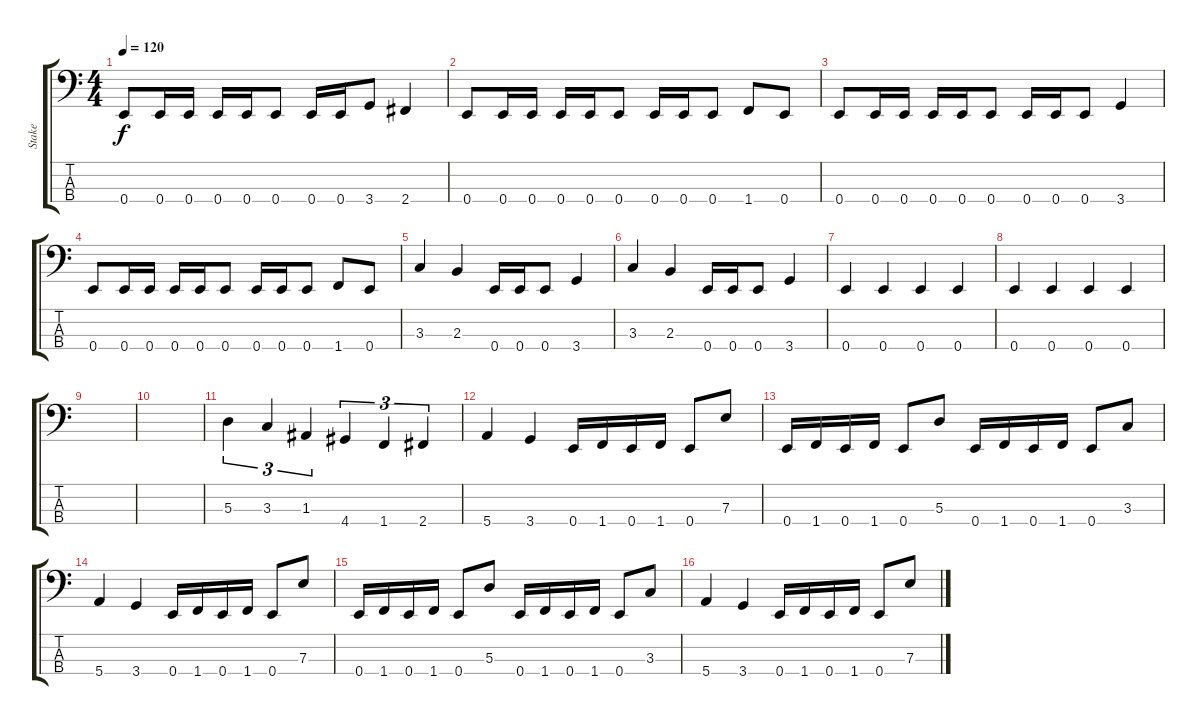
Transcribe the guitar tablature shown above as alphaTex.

\track ("Stake" "Stake") {instrument electricbasspick}
\staff {score tabs}
\tuning (G2 D2 A1 E1) {hide}
\ts (4 4)
\tempo 120
\clef f4
\ks c
0.4.8{dy f} 0.4.16 0.4.16 0.4.16 0.4.16 0.4.8 0.4.16 0.4.16 3.4.8 2.4.4 |
0.4.8 0.4.16 0.4.16 0.4.16 0.4.16 0.4.8 0.4.16 0.4.16 0.4.8 1.4.8 0.4.8 |
0.4.8 0.4.16 0.4.16 0.4.16 0.4.16 0.4.8 0.4.16 0.4.16 0.4.8 3.4.4 |
0.4.8 0.4.16 0.4.16 0.4.16 0.4.16 0.4.8 0.4.16 0.4.16 0.4.8 1.4.8 0.4.8 |
3.3.4 2.3.4 0.4.16 0.4.16 0.4.8 3.4.4 |
3.3.4 2.3.4 0.4.16 0.4.16 0.4.8 3.4.4 |
0.4.4 0.4.4 0.4.4 0.4.4 |
0.4.4 0.4.4 0.4.4 0.4.4 |
|
|
5.3.4{tu (3 2)} 3.3.4{tu (3 2)} 1.3.4{tu (3 2)} 4.4.4{tu (3 2)} 1.4.4{tu (3 2)} 2.4.4{tu (3 2)} |
5.4.4 3.4.4 0.4.16 1.4.16 0.4.16 1.4.16 0.4.8 7.3.8 |
0.4.16 1.4.16 0.4.16 1.4.16 0.4.8 5.3.8 0.4.16 1.4.16 0.4.16 1.4.16 0.4.8 3.3.8 |
5.4.4 3.4.4 0.4.16 1.4.16 0.4.16 1.4.16 0.4.8 7.3.8 |
0.4.16 1.4.16 0.4.16 1.4.16 0.4.8 5.3.8 0.4.16 1.4.16 0.4.16 1.4.16 0.4.8 3.3.8 |
5.4.4 3.4.4 0.4.16 1.4.16 0.4.16 1.4.16 0.4.8 7.3.8
